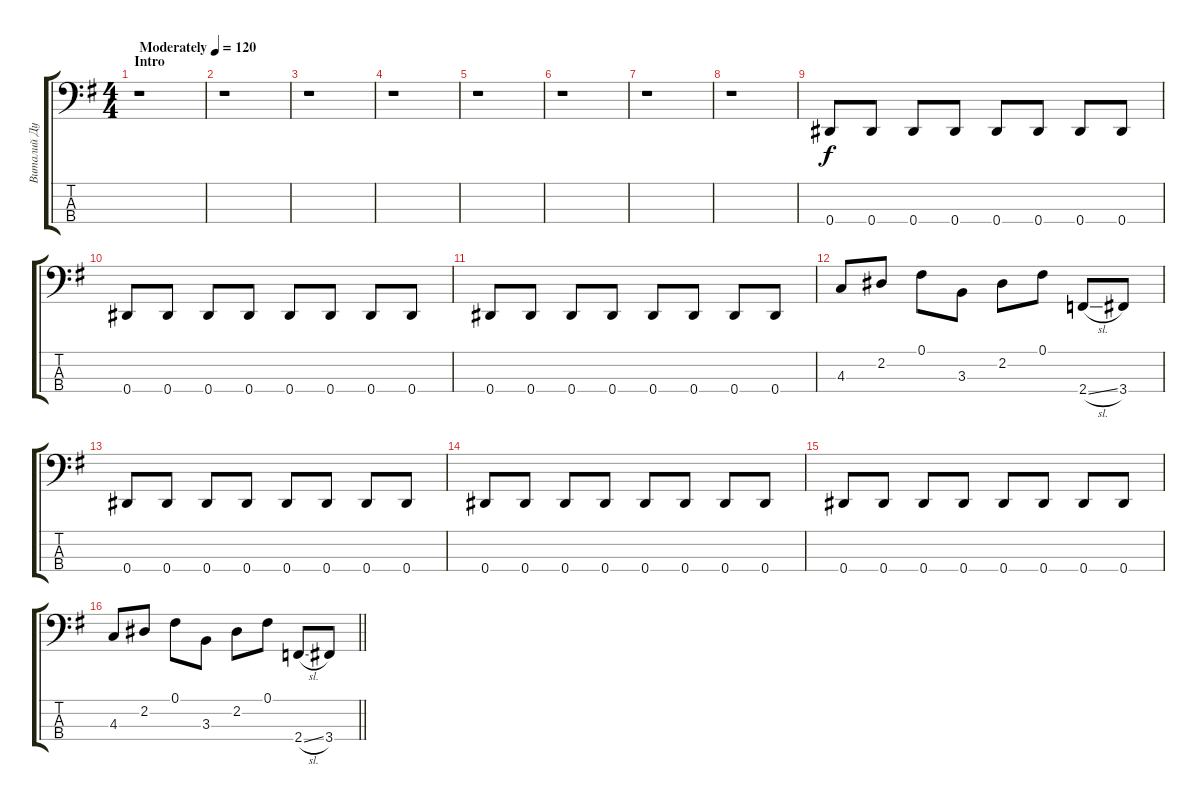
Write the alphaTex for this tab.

\track ("Виталий Дубинин" "Виталий Ду") {instrument electricbassfinger}
\staff {score tabs}
\tuning (Gb2 Db2 Ab1 Eb1) {hide}
\ts (4 4)
\section ("" "Intro")
\tempo (120 "Moderately")
\clef f4
\ks g
r.1{dy f instrument electricbassfinger} |
r.1 |
r.1 |
r.1 |
r.1 |
r.1 |
r.1 |
r.1 |
0.4.8 0.4.8 0.4.8 0.4.8 0.4.8 0.4.8 0.4.8 0.4.8 |
0.4.8 0.4.8 0.4.8 0.4.8 0.4.8 0.4.8 0.4.8 0.4.8 |
0.4.8 0.4.8 0.4.8 0.4.8 0.4.8 0.4.8 0.4.8 0.4.8 |
4.3.8 2.2.8 0.1.8 3.3.8 2.2.8 0.1.8 2.4{sl}.8 3.4.8 |
0.4.8 0.4.8 0.4.8 0.4.8 0.4.8 0.4.8 0.4.8 0.4.8 |
0.4.8 0.4.8 0.4.8 0.4.8 0.4.8 0.4.8 0.4.8 0.4.8 |
0.4.8 0.4.8 0.4.8 0.4.8 0.4.8 0.4.8 0.4.8 0.4.8 |
\barLineRight lightlight
4.3.8 2.2.8 0.1.8 3.3.8 2.2.8 0.1.8 2.4{sl}.8 3.4.8
